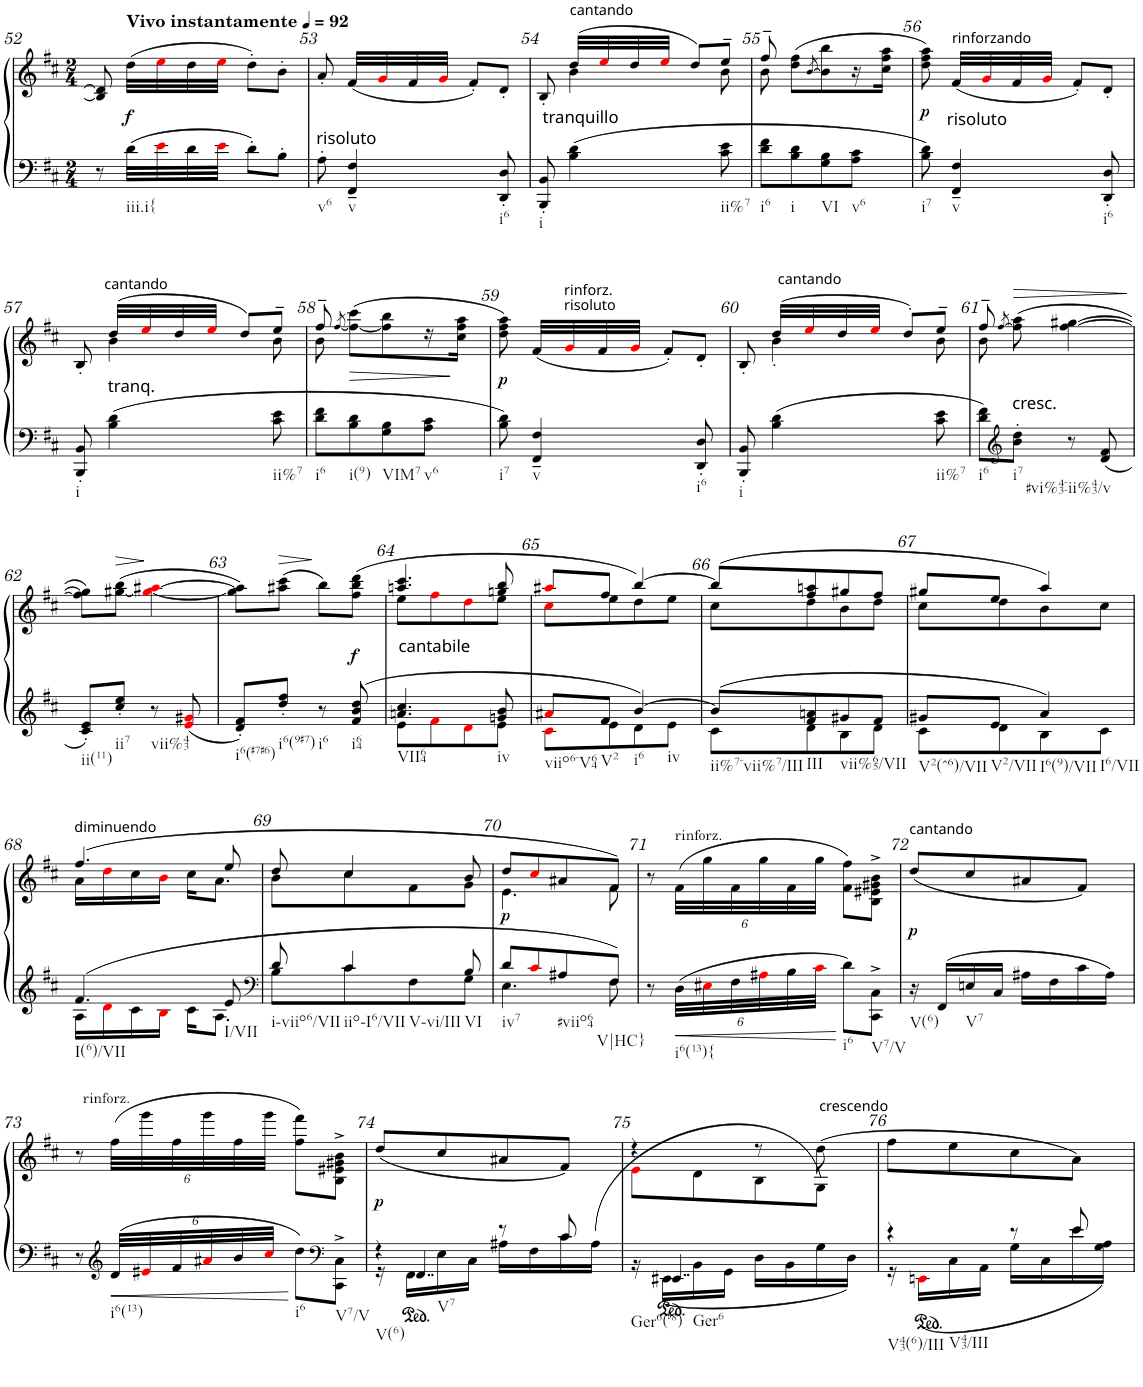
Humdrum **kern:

**kern	**kern	**dynam
*part1	*part1	*part1
*staff2	*staff1	*staff1/2
*I"Klavier	*	*
*I'Klav.	*	*
!!LO:PB:g=z
*clefF4	*clefG2	*
*k[f#c#]	*k[f#c#]	*
*D:	*D:	*
*M2/4	*M2/4	*
=52	=52	=52
8r	8B/] 8d/]	.
*	*MM92	*
!	!LO:TX:a:B:t=Vivo instantamente	!
!LO:TX:b:t=iii.i{	!	!
!	!	!LO:DY:b
32d\LLL	(32dd\LLL	f
32ei\	32eei\	.
32d\	32dd\	.
32ei\JJJ	32eei\JJJ	.
8d'\L	8dd'\L)	.
8B'\J	8b'\J	.
=53	=53	=53
!LO:TX:a:t=risoluto	!	!
!LO:TX:b:t=v6	!	!
8A'\	8a'/	.
!LO:TX:b:t=v	!	!
4FF#/~ 4F#/~	(32f#/LLL	.
.	32gi/	.
.	32f#/	.
.	32gi/JJJ	.
.	8f#'/L)	.
!LO:TX:b:t=i6	!	!
8DD/' 8D/'	8d'/J	.
=54	=54	=54
*	*^	*
!LO:TX:a:t=tranquillo	!	!	!
!LO:TX:b:t=i	!	!	!
8BBB/' 8BB/'	8B'/	8ryy	.
!	!LO:TX:a:t=cantando	!	!
4B\ 4d\	(32dd/LLL	4b\	.
.	32eei/	.	.
.	32dd/	.	.
.	32eei/JJJ	.	.
.	8dd/L)	.	.
!LO:TX:b:t=ii%7	!	!	!
8c#\ 8e\	8ee~/J	8b\	.
=55	=55	=55	=55
!LO:TX:b:t=i6	!	!	!
8d\ 8f#\L	8ff#~/	8b\	.
!LO:TX:b:t=i	!	!	!
8B\ 8d\	(>8dd\ 8ff#\L	4.ryy	.
.	[8qb/	.	.
!LO:TX:b:t=VI	!	!	!
8G\ 8B\	8b\] 8bb\	.	.
!LO:TX:b:t=v6	!	!	!
8A\ 8c#\J	16r	.	.
.	16cc#\ 16ff#\ 16aa\JJ	.	.
*	*v	*v	*
=56	=56	=56
!LO:TX:b:t=i7	!	!
!	!	!LO:DY:b
8B\ 8d\	8dd\ 8ff#\ 8aa\)	p
!	!LO:TX:a:t=rinforzando	!
!LO:TX:a:t=risoluto	!	!
!LO:TX:b:t=v	!	!
4FF#/~ 4F#/~	(32f#/LLL	.
.	32gi/	.
.	32f#/	.
.	32gi/JJJ	.
.	8f#'/L)	.
!LO:TX:b:t=i6	!	!
8DD/' 8D/'	8d'/J	.
!!LO:LB:g=z
=57	=57	=57
*	*^	*
!LO:TX:b:t=i	!	!	!
8BBB/' 8BB/'	8B'/	8ryy	.
!	!LO:TX:a:t=cantando	!	!
!LO:TX:a:t=tranq.	!	!	!
4B\ 4d\	(32dd/LLL	4b\	.
.	32eei/	.	.
.	32dd/	.	.
.	32eei/JJJ	.	.
.	8dd/L)	.	.
!LO:TX:b:t=ii%7	!	!	!
8c#\ 8e\	8ee~/J	8b\	.
=58	=58	=58	=58
!LO:TX:b:t=i6	!	!	!
8d\ 8f#\L	8ff#~/	8b\	.
.	[<8qff#/	.	.
!LO:TX:b:t=i(9)	!	!	!
8B\ 8d\	(>8ff#\_ 8ccc#\L	4.ryy	.
!LO:TX:b:t=VIM7	!	!	!
8G\ 8B\	8ff#\] 8bb\	.	.
!LO:TX:b:t=v6	!	!	!
8A\ 8c#\J	16r	.	.
.	16cc#\ 16ff#\ 16aa\JJ	.	.
*	*v	*v	*
=59	=59	=59
!LO:TX:b:t=i7	!	!
!	!	!LO:DY:b
8B\ 8d\	8dd\ 8ff#\ 8aa\)	p
!LO:TX:b:t=v	!	!
4FF#/~ 4F#/~	(32f#/LLL	.
!	!LO:TX:a:t=risoluto	!
!	!LO:TX:a:t=rinforz.	!
.	32gi/	.
.	32f#/	.
.	32gi/JJJ	.
.	8f#'/L)	.
!LO:TX:b:t=i6	!	!
8DD/' 8D/'	8d'/J	.
=60	=60	=60
*	*^	*
!LO:TX:b:t=i	!	!	!
8BBB/' 8BB/'	8B'/	8ryy	.
!	!LO:TX:a:t=cantando	!	!
4B\ 4d\	(32dd/LLL	4b'\	.
.	32eei/	.	.
.	32dd/	.	.
.	32eei/JJJ	.	.
.	8dd'/L)	.	.
!LO:TX:b:t=ii%7	!	!	!
8c#\ 8e\	8ee~/J	8b\	.
=61	=61	=61	=61
!LO:TX:b:t=i6	!	!	!
8d\ 8f#\L	8ff#~/	8b\	.
*clefG2	*	*	*
.	[8qff#/	.	.
!LO:TX:a:t=cresc.	!	!	!
!LO:TX:b:t=i7	!	!	!
8b\' 8dd\'J	(>8ff#\] 8aa\	4.ryy	.
!LO:TX:b:t=#vi%43-ii%43/v	!	!	!
8r	[>4ff#\ [4gg#X\	.	.
8d/ 8f#/	.	.	.
*	*v	*v	*
!!LO:LB:g=z
=62	=62	=62
!LO:TX:b:t=ii(11)	!	!
8c#/' 8e/'L	8ff#\] 8gg#\]L)	.
!LO:TX:b:t=ii7	!	!
!	!	!LO:HP:b
8cc#/' 8ee/'J	([<8gg#X\ 8bb\J	>
!LO:TX:b:t=vii%43	!	!
8r	4gg#i\_ [>4aa#Xi\	]
8ei/ 8g#Xi/	.	.
=63	=63	=63
!LO:TX:b:t=i6(#7#6)	!	!
8d/' 8f#/'L	8gg#\] 8aa#\]L)	.
!LO:TX:b:t=i6(9#7)	!	!
!	!	!LO:HP:b
8dd/' 8ff#/'J	(8aa#X\ 8ccc#\J	>
!LO:TX:b:t=i6	!	!
8r	8bb\L)	]
!LO:TX:b:t=i64	!	!
!	!	!LO:DY:b
8f#/ 8b/ 8dd/	(8ff#\ 8bb\ 8ddd\J	f
=64	=64	=64
*^	*^	*
!LO:TX:a:t=cantabile	!	!	!	!
!LO:TX:b:t=VII64	!	!	!	!
4.an/ 4.cc#/	8e\L	4.aan/ 4.ccc#/	8ee\L	.
.	8f#i\	.	8ff#i\	.
.	8di\	.	8ddi\	.
!LO:TX:b:t=iv	!	!	!	!
8gn/ 8b/	8e\J	8ggn/ 8bb/	8ee\J	.
=65	=65	=65	=65	=65
!LO:TX:b:t=viio6-V64	!	!	!	!
8a#Xi/L	8c#i\L	8aa#Xi/L	8cc#i\L	.
!LO:TX:b:t=V2	!	!	!	!
8f#/J	8e\	8ff#/J	8ee\	.
!LO:TX:b:t=i6	!	!	!	!
!LO:TX:b:t=iv	!	!	!	!
[4b/	8d\	[>4bb/)	8dd\	.
.	8e\J	.	8ee\J	.
=66	=66	=66	=66	=66
!LO:TX:b:t=ii%7-vii%7/III	!	!	!	!
8b/L]	8c#\L	(8bb/L]	8cc#\L	.
!LO:TX:b:t=III	!	!	!	!
8f#/ 8an/	8d\	8ff#/ 8aan/	8dd\	.
!LO:TX:b:t=vii%65/VII	!	!	!	!
8g#X/	8B\	8gg#X/	8b\	.
8f#/J	8d\J	8ff#/J	8dd\J	.
=67	=67	=67	=67	=67
!LO:TX:b:t=V2(^6)/VII	!	!	!	!
8g#X/L	8c#\L	8gg#X/L	8cc#\L	.
!LO:TX:b:t=V2/VII	!	!	!	!
8e/J	8d\	8ee/J	8dd\	.
!LO:TX:b:t=I6(9)/VII	!	!	!	!
!LO:TX:b:t=I6/VII	!	!	!	!
4a/	8B\	4aa/)	8b\	.
.	8c#\J	.	8cc#\J	.
!!LO:LB:g=z	!!
=68	=68	=68	=68	=68
!	!	!LO:TX:a:t=diminuendo	!	!
!LO:TX:b:t=I(6)/VII	!	!	!	!
4.f#/	16A\LL	(4.ff#/	16a\LL	.
.	16di\	.	16ddi\	.
.	16c#\	.	16cc#\	.
.	16Bi\JJ	.	16bi\JJ	.
.	16c#\KL	.	16cc#\KL	.
.	8.A\J	.	8.a\J	.
!LO:TX:b:t=I/VII	!	!	!	!
8e/	.	8ee/	.	.
=69	=69	=69	=69	=69
*clefF4	*	*	*	*
!LO:TX:b:t=i-viio6/VII	!	!	!	!
8d/	8B\L	8dd/	8b\L	.
!LO:TX:b:t=iio-I6/VII	!	!	!	!
!LO:TX:b:t=V-vi/III	!	!	!	!
4c#/	8c#\	4cc#/	8cc#\	.
.	8F#\	.	8f#\	.
!LO:TX:b:t=VI	!	!	!	!
8B/	8G\J	8b/	8g\J	.
=70	=70	=70	=70	=70
!LO:TX:b:t=iv7	!	!	!	!
!	!	!	!	!LO:DY:b
8d/L	4.E\	8dd/L	4.e\	p
8c#i/	.	8cc#i/	.	.
!LO:TX:b:t=#viio64	!	!	!	!
8A#X/	.	8a#X/	.	.
!LO:TX:b:t=V|HC}	!	!	!	!
8F#/J	8F#\	8f#/J)	8f#\	.
*v	*v	*	*	*
*	*v	*v	*
=71	=71	=71
8r	8r	.
*Xbrackettup	*Xbrackettup	*
!	!LO:TX:a:t=rinforz.	!
!LO:TX:b:t=i6(13){	!	!
48D\LLL	(48f#\LLL	.
48E#Xi\	48gg\	.
48F#\	48f#\	.
48A#Xi\	48gg\	.
48B\	48f#\	.
48c#i\JJJ	48gg\JJJ	.
!LO:TX:b:t=i6	!	!
8d\L	8f#\ 8ff#\L)	.
!LO:TX:b:t=V7/V	!	!
8CC#\^ 8C#\^J	8B\^ 8e#X\^ 8g#X\^ 8b\^J	.
=72	=72	=72
!	!LO:TX:a:t=cantando	!
!LO:TX:b:t=V(6)	!	!
!	!	!LO:DY:b
16r	(8dd/L	p
16FF#/LL	.	.
!LO:TX:b:t=V7	!	!
16En/	8cc#/	.
16C#/JJ	.	.
16A#X\LL	8a#X/	.
16F#\	.	.
16c#\	8f#/J)	.
16A#\JJ	.	.
!!LO:LB:g=z
=73	=73	=73
8r	8r	.
*clefG2	*	*
!	!LO:TX:a:t=rinforz.	!
!LO:TX:b:t=i6(13)	!	!
48d/LLL	(48ff#\LLL	.
48e#Xi/	48ggg\	.
48f#/	48ff#\	.
48a#Xi/	48ggg\	.
48b/	48ff#\	.
48cc#i/JJJ	48ggg\JJJ	.
!LO:TX:b:t=i6	!	!
8dd\L	8ff#\ 8fff#\L)	.
*clefF4	*	*
!LO:TX:b:t=V7/V	!	!
8CC#\^ 8C#\^J	8B\^ 8e#X\^ 8g#X\^ 8b\^J	.
=74	=74	=74
*^	*	*
*	*^	*	*
!LO:TX:b:t=V(6)	!	!	!	!
!LO:TX:b:t=V7	!	!	!	!
!	!	!	!	!LO:DY:b
4r	16r	16ryy	(8dd/L	p
.	16FF#\LL	4..FF#/	.	.
.	16E\	.	8cc#/	.
.	16C#\JJ	.	.	.
8r	16A#X\LL	.	8a#X/	.
.	16F#\	.	.	.
8c#/	16c#\	.	8f#/J)	.
.	(>16A#\JJ	.	.	.
*	*v	*v	*	*
=75	=75	=75	=75
*	*	*^	*
!LO:TX:b:t=Ger6(b8)	!	!	!	!
16ryy	16r	4r	8ei\L	.
!LO:TX:b:t=Ger6	!	!	!	!
4..EE#X/	16EE#\LL	.	.	.
.	16BB\	.	8d\	.
.	16GG\JJ	.	.	.
.	16D\LL	8r	8B\	.
.	16BB\	.	.	.
!	!	!LO:TX:a:t=crescendo	!	!
.	16G\	(>8dd\	8G\J)	.
.	16D\JJ	.	.	.
*	*	*v	*v	*
=76	=76	=76	=76
!LO:TX:b:t=V43(6)/III	!	!	!
!LO:TX:b:t=V43/III	!	!	!
4r	16r	8ff#\L	.
.	16EEni\LL	.	.
.	16C#\	8ee\	.
.	16AA\JJ	.	.
8r	16G\LL	8cc#\	.
.	16C#\	.	.
8e/	16e\	8a\J)	.
.	16G\ 16A\JJ	.	.
*v	*v	*	*
=	=	=
*-	*-	*-
